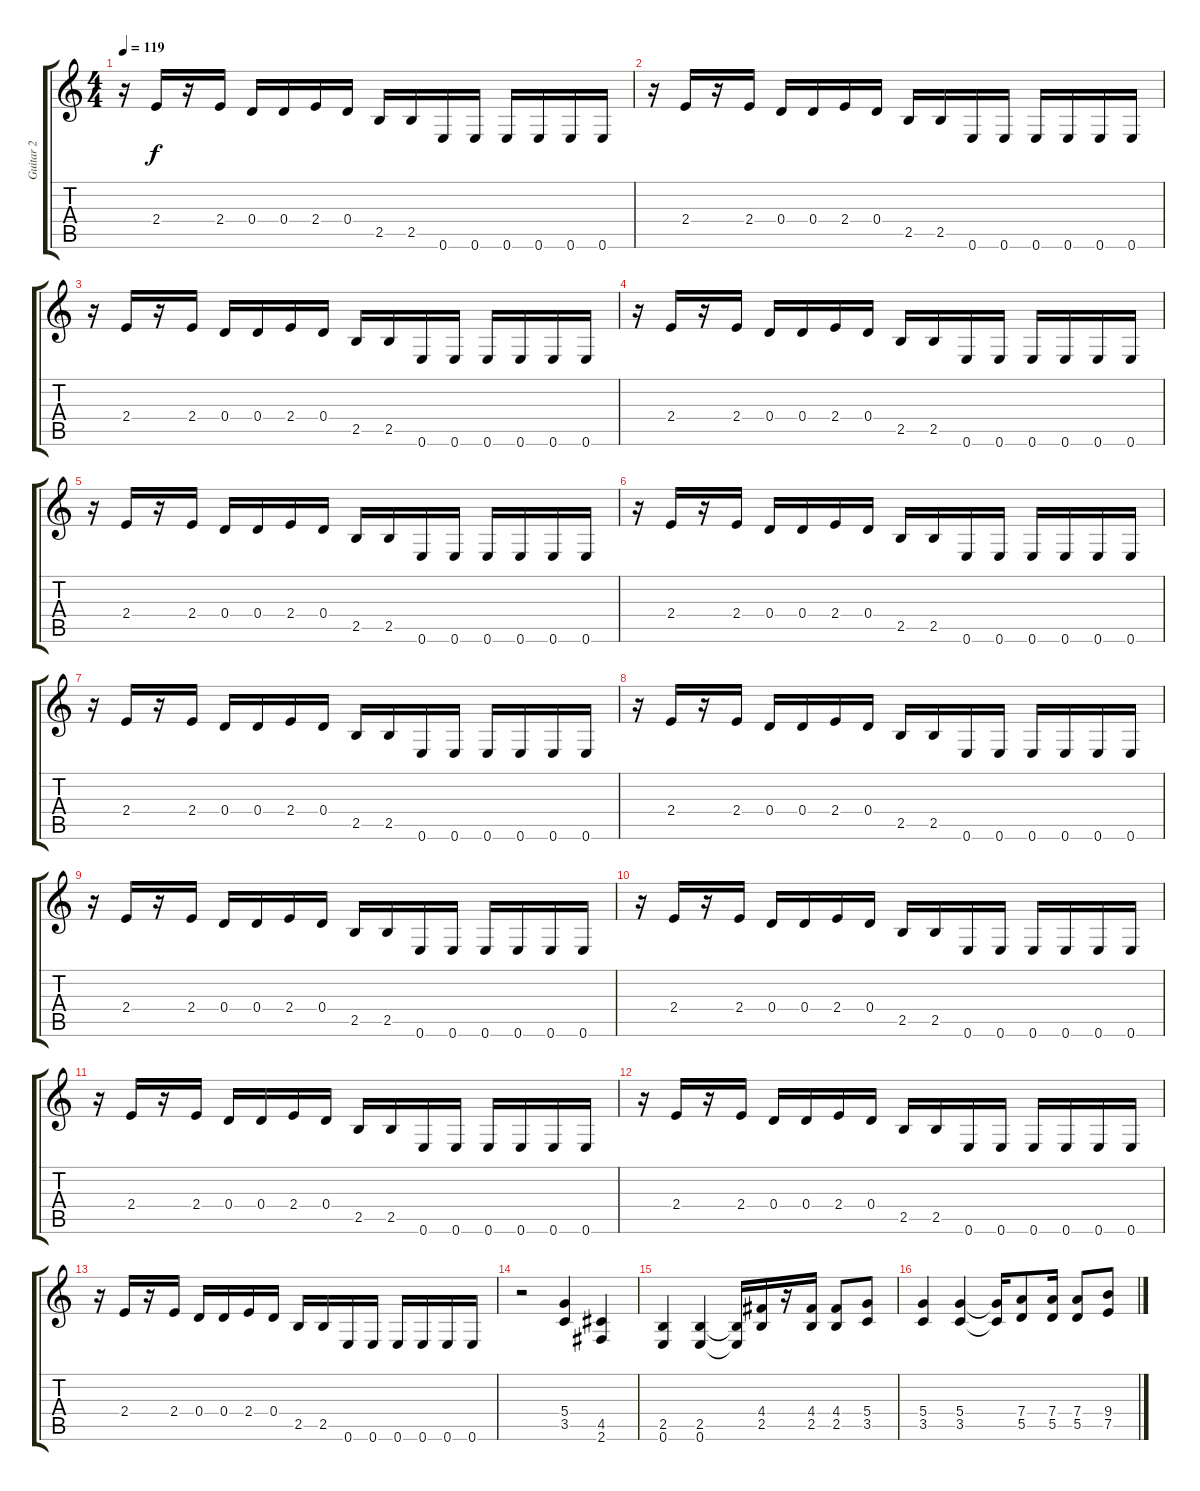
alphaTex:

\track ("Guitar 2" "Guitar 2") {instrument distortionguitar}
\staff {score tabs}
\tuning (E4 B3 G3 D3 A2 E2) {hide}
\ts (4 4)
\tempo 119
\clef g2
\ks c
r.16{dy f} 2.4.16 r.16 2.4.16 0.4.16 0.4.16 2.4.16 0.4.16 2.5.16 2.5.16 0.6.16 0.6.16 0.6.16 0.6.16 0.6.16 0.6.16 |
r.16 2.4.16 r.16 2.4.16 0.4.16 0.4.16 2.4.16 0.4.16 2.5.16 2.5.16 0.6.16 0.6.16 0.6.16 0.6.16 0.6.16 0.6.16 |
r.16 2.4.16 r.16 2.4.16 0.4.16 0.4.16 2.4.16 0.4.16 2.5.16 2.5.16 0.6.16 0.6.16 0.6.16 0.6.16 0.6.16 0.6.16 |
r.16 2.4.16 r.16 2.4.16 0.4.16 0.4.16 2.4.16 0.4.16 2.5.16 2.5.16 0.6.16 0.6.16 0.6.16 0.6.16 0.6.16 0.6.16 |
r.16 2.4.16 r.16 2.4.16 0.4.16 0.4.16 2.4.16 0.4.16 2.5.16 2.5.16 0.6.16 0.6.16 0.6.16 0.6.16 0.6.16 0.6.16 |
r.16 2.4.16 r.16 2.4.16 0.4.16 0.4.16 2.4.16 0.4.16 2.5.16 2.5.16 0.6.16 0.6.16 0.6.16 0.6.16 0.6.16 0.6.16 |
r.16 2.4.16 r.16 2.4.16 0.4.16 0.4.16 2.4.16 0.4.16 2.5.16 2.5.16 0.6.16 0.6.16 0.6.16 0.6.16 0.6.16 0.6.16 |
r.16 2.4.16 r.16 2.4.16 0.4.16 0.4.16 2.4.16 0.4.16 2.5.16 2.5.16 0.6.16 0.6.16 0.6.16 0.6.16 0.6.16 0.6.16 |
r.16 2.4.16 r.16 2.4.16 0.4.16 0.4.16 2.4.16 0.4.16 2.5.16 2.5.16 0.6.16 0.6.16 0.6.16 0.6.16 0.6.16 0.6.16 |
r.16 2.4.16 r.16 2.4.16 0.4.16 0.4.16 2.4.16 0.4.16 2.5.16 2.5.16 0.6.16 0.6.16 0.6.16 0.6.16 0.6.16 0.6.16 |
r.16 2.4.16 r.16 2.4.16 0.4.16 0.4.16 2.4.16 0.4.16 2.5.16 2.5.16 0.6.16 0.6.16 0.6.16 0.6.16 0.6.16 0.6.16 |
r.16 2.4.16 r.16 2.4.16 0.4.16 0.4.16 2.4.16 0.4.16 2.5.16 2.5.16 0.6.16 0.6.16 0.6.16 0.6.16 0.6.16 0.6.16 |
r.16 2.4.16 r.16 2.4.16 0.4.16 0.4.16 2.4.16 0.4.16 2.5.16 2.5.16 0.6.16 0.6.16 0.6.16 0.6.16 0.6.16 0.6.16 |
r.2 (5.4 3.5).4 (4.5 2.6).4 |
(2.5 0.6).4 (2.5 0.6).4 (2.5{t} 0.6{t}).16 (4.4 2.5).16 r.16 (4.4 2.5).16 (4.4 2.5).8 (5.4 3.5).8 |
(5.4 3.5).4 (5.4 3.5).4 (5.4{t} 3.5{t}).16 (7.4 5.5).8 (7.4 5.5).16 (7.4 5.5).8 (9.4 7.5).8
